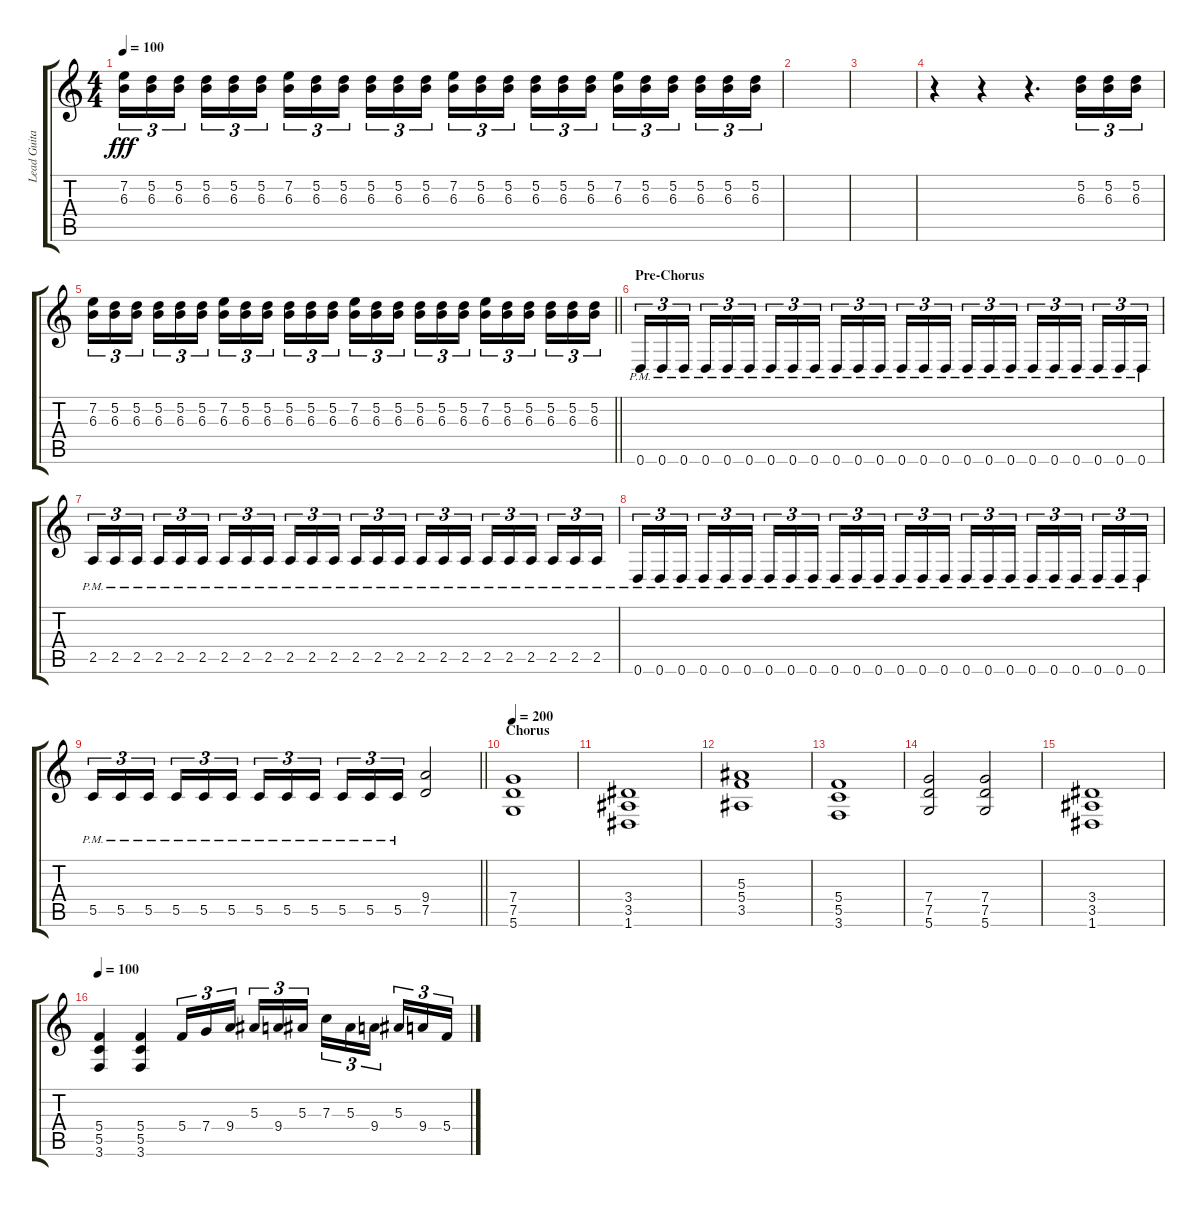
\track ("Lead Guitar" "Lead Guita") {instrument distortionguitar}
\staff {score tabs}
\tuning (D4 A3 F3 C3 G2 D2) {hide}
\ts (4 4)
\tempo 100
\clef g2
\ks c
(7.2 6.3).16{tu (3 2) dy fff} (5.2 6.3).16{tu (3 2)} (5.2 6.3).16{tu (3 2) beam splitsecondary} (5.2 6.3).16{tu (3 2)} (5.2 6.3).16{tu (3 2)} (5.2 6.3).16{tu (3 2)} (7.2 6.3).16{tu (3 2)} (5.2 6.3).16{tu (3 2)} (5.2 6.3).16{tu (3 2) beam splitsecondary} (5.2 6.3).16{tu (3 2)} (5.2 6.3).16{tu (3 2)} (5.2 6.3).16{tu (3 2)} (7.2 6.3).16{tu (3 2)} (5.2 6.3).16{tu (3 2)} (5.2 6.3).16{tu (3 2) beam splitsecondary} (5.2 6.3).16{tu (3 2)} (5.2 6.3).16{tu (3 2)} (5.2 6.3).16{tu (3 2)} (7.2 6.3).16{tu (3 2)} (5.2 6.3).16{tu (3 2)} (5.2 6.3).16{tu (3 2) beam splitsecondary} (5.2 6.3).16{tu (3 2)} (5.2 6.3).16{tu (3 2)} (5.2 6.3).16{tu (3 2)} |
|
|
r.4{volume 9} r.4 r.4{d} (5.2 6.3).16{tu (3 2)} (5.2 6.3).16{tu (3 2)} (5.2 6.3).16{tu (3 2)} |
\barLineRight lightlight
(7.2 6.3).16{tu (3 2)} (5.2 6.3).16{tu (3 2)} (5.2 6.3).16{tu (3 2) beam splitsecondary} (5.2 6.3).16{tu (3 2)} (5.2 6.3).16{tu (3 2)} (5.2 6.3).16{tu (3 2)} (7.2 6.3).16{tu (3 2)} (5.2 6.3).16{tu (3 2)} (5.2 6.3).16{tu (3 2) beam splitsecondary} (5.2 6.3).16{tu (3 2)} (5.2 6.3).16{tu (3 2)} (5.2 6.3).16{tu (3 2)} (7.2 6.3).16{tu (3 2)} (5.2 6.3).16{tu (3 2)} (5.2 6.3).16{tu (3 2) beam splitsecondary} (5.2 6.3).16{tu (3 2)} (5.2 6.3).16{tu (3 2)} (5.2 6.3).16{tu (3 2)} (7.2 6.3).16{tu (3 2)} (5.2 6.3).16{tu (3 2)} (5.2 6.3).16{tu (3 2) beam splitsecondary} (5.2 6.3).16{tu (3 2)} (5.2 6.3).16{tu (3 2)} (5.2 6.3).16{tu (3 2)} |
\section ("" "Pre-Chorus")
0.6{pm}.16{tu (3 2) volume 14} 0.6{pm}.16{tu (3 2)} 0.6{pm}.16{tu (3 2) beam splitsecondary} 0.6{pm}.16{tu (3 2)} 0.6{pm}.16{tu (3 2)} 0.6{pm}.16{tu (3 2)} 0.6{pm}.16{tu (3 2)} 0.6{pm}.16{tu (3 2)} 0.6{pm}.16{tu (3 2) beam splitsecondary} 0.6{pm}.16{tu (3 2)} 0.6{pm}.16{tu (3 2)} 0.6{pm}.16{tu (3 2)} 0.6{pm}.16{tu (3 2)} 0.6{pm}.16{tu (3 2)} 0.6{pm}.16{tu (3 2) beam splitsecondary} 0.6{pm}.16{tu (3 2)} 0.6{pm}.16{tu (3 2)} 0.6{pm}.16{tu (3 2)} 0.6{pm}.16{tu (3 2)} 0.6{pm}.16{tu (3 2)} 0.6{pm}.16{tu (3 2) beam splitsecondary} 0.6{pm}.16{tu (3 2)} 0.6{pm}.16{tu (3 2)} 0.6{pm}.16{tu (3 2)} |
2.5{pm}.16{tu (3 2)} 2.5{pm}.16{tu (3 2)} 2.5{pm}.16{tu (3 2) beam splitsecondary} 2.5{pm}.16{tu (3 2)} 2.5{pm}.16{tu (3 2)} 2.5{pm}.16{tu (3 2)} 2.5{pm}.16{tu (3 2)} 2.5{pm}.16{tu (3 2)} 2.5{pm}.16{tu (3 2) beam splitsecondary} 2.5{pm}.16{tu (3 2)} 2.5{pm}.16{tu (3 2)} 2.5{pm}.16{tu (3 2)} 2.5{pm}.16{tu (3 2)} 2.5{pm}.16{tu (3 2)} 2.5{pm}.16{tu (3 2) beam splitsecondary} 2.5{pm}.16{tu (3 2)} 2.5{pm}.16{tu (3 2)} 2.5{pm}.16{tu (3 2)} 2.5{pm}.16{tu (3 2)} 2.5{pm}.16{tu (3 2)} 2.5{pm}.16{tu (3 2) beam splitsecondary} 2.5{pm}.16{tu (3 2)} 2.5{pm}.16{tu (3 2)} 2.5{pm}.16{tu (3 2)} |
0.6{pm}.16{tu (3 2)} 0.6{pm}.16{tu (3 2)} 0.6{pm}.16{tu (3 2) beam splitsecondary} 0.6{pm}.16{tu (3 2)} 0.6{pm}.16{tu (3 2)} 0.6{pm}.16{tu (3 2)} 0.6{pm}.16{tu (3 2)} 0.6{pm}.16{tu (3 2)} 0.6{pm}.16{tu (3 2) beam splitsecondary} 0.6{pm}.16{tu (3 2)} 0.6{pm}.16{tu (3 2)} 0.6{pm}.16{tu (3 2)} 0.6{pm}.16{tu (3 2)} 0.6{pm}.16{tu (3 2)} 0.6{pm}.16{tu (3 2) beam splitsecondary} 0.6{pm}.16{tu (3 2)} 0.6{pm}.16{tu (3 2)} 0.6{pm}.16{tu (3 2)} 0.6{pm}.16{tu (3 2)} 0.6{pm}.16{tu (3 2)} 0.6{pm}.16{tu (3 2) beam splitsecondary} 0.6{pm}.16{tu (3 2)} 0.6{pm}.16{tu (3 2)} 0.6{pm}.16{tu (3 2)} |
\barLineRight lightlight
5.5{pm}.16{tu (3 2)} 5.5{pm}.16{tu (3 2)} 5.5{pm}.16{tu (3 2) beam splitsecondary} 5.5{pm}.16{tu (3 2)} 5.5{pm}.16{tu (3 2)} 5.5{pm}.16{tu (3 2)} 5.5{pm}.16{tu (3 2)} 5.5{pm}.16{tu (3 2)} 5.5{pm}.16{tu (3 2) beam splitsecondary} 5.5{pm}.16{tu (3 2)} 5.5{pm}.16{tu (3 2)} 5.5{pm}.16{tu (3 2)} (9.4 7.5).2 |
\section ("" "Chorus")
\tempo 200
(7.4 7.5 5.6).1 |
(3.4 3.5 1.6).1 |
(5.3 5.4 3.5).1 |
(5.4 5.5 3.6).1 |
(7.4 7.5 5.6).2 (7.4 7.5 5.6).2 |
(3.4 3.5 1.6).1 |
\tempo 100
(5.4 5.5 3.6).4 (5.4 5.5 3.6).4 5.4.16{tu (3 2)} 7.4.16{tu (3 2)} 9.4.16{tu (3 2) beam splitsecondary} 5.3.16{tu (3 2)} 9.4.16{tu (3 2)} 5.3.16{tu (3 2)} 7.3.16{tu (3 2)} 5.3.16{tu (3 2)} 9.4.16{tu (3 2) beam splitsecondary} 5.3.16{tu (3 2)} 9.4.16{tu (3 2)} 5.4.16{tu (3 2)}
